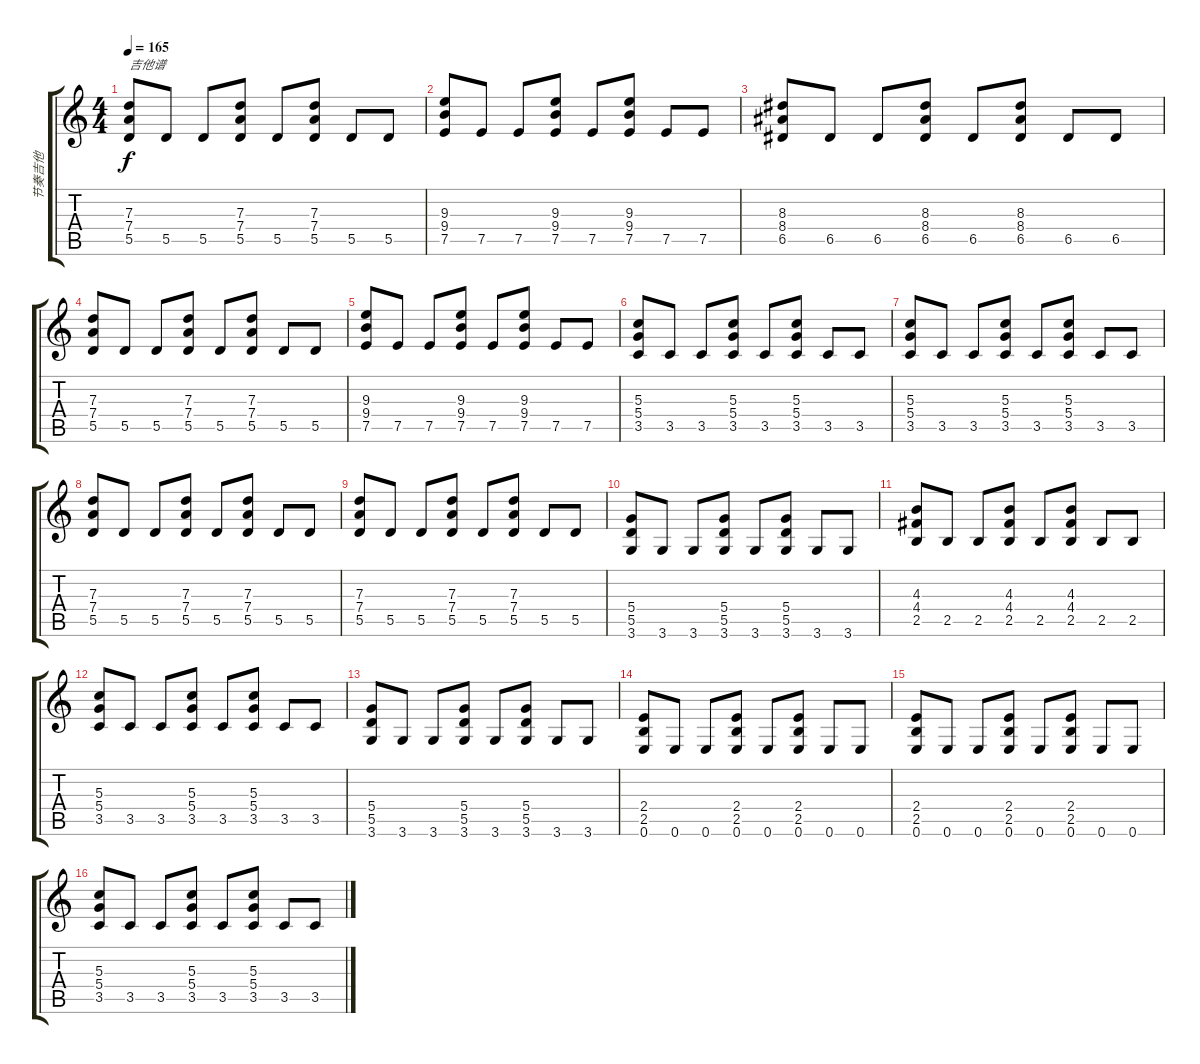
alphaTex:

\track ("节奏吉他" "节奏吉他") {instrument distortionguitar}
\staff {score tabs}
\tuning (E4 B3 G3 D3 A2 E2) {hide}
\ts (4 4)
\tempo 165
\clef g2
\ks c
(7.3 7.4 5.5).8{txt "吉他谱" dy f} 5.5.8 5.5.8 (7.3 7.4 5.5).8 5.5.8 (7.3 7.4 5.5).8 5.5.8 5.5.8 |
(9.3 9.4 7.5).8 7.5.8 7.5.8 (9.3 9.4 7.5).8 7.5.8 (9.3 9.4 7.5).8 7.5.8 7.5.8 |
(8.3 8.4 6.5).8 6.5.8 6.5.8 (8.3 8.4 6.5).8 6.5.8 (8.3 8.4 6.5).8 6.5.8 6.5.8 |
(7.3 7.4 5.5).8 5.5.8 5.5.8 (7.3 7.4 5.5).8 5.5.8 (7.3 7.4 5.5).8 5.5.8 5.5.8 |
(9.3 9.4 7.5).8 7.5.8 7.5.8 (9.3 9.4 7.5).8 7.5.8 (9.3 9.4 7.5).8 7.5.8 7.5.8 |
(5.3 5.4 3.5).8 3.5.8 3.5.8 (5.3 5.4 3.5).8 3.5.8 (5.3 5.4 3.5).8 3.5.8 3.5.8 |
(5.3 5.4 3.5).8 3.5.8 3.5.8 (5.3 5.4 3.5).8 3.5.8 (5.3 5.4 3.5).8 3.5.8 3.5.8 |
(7.3 7.4 5.5).8 5.5.8 5.5.8 (7.3 7.4 5.5).8 5.5.8 (7.3 7.4 5.5).8 5.5.8 5.5.8 |
(7.3 7.4 5.5).8 5.5.8 5.5.8 (7.3 7.4 5.5).8 5.5.8 (7.3 7.4 5.5).8 5.5.8 5.5.8 |
(5.4 5.5 3.6).8 3.6.8 3.6.8 (5.4 5.5 3.6).8 3.6.8 (5.4 5.5 3.6).8 3.6.8 3.6.8 |
(4.3 4.4 2.5).8 2.5.8 2.5.8 (4.3 4.4 2.5).8 2.5.8 (4.3 4.4 2.5).8 2.5.8 2.5.8 |
(5.3 5.4 3.5).8 3.5.8 3.5.8 (5.3 5.4 3.5).8 3.5.8 (5.3 5.4 3.5).8 3.5.8 3.5.8 |
(5.4 5.5 3.6).8 3.6.8 3.6.8 (5.4 5.5 3.6).8 3.6.8 (5.4 5.5 3.6).8 3.6.8 3.6.8 |
(2.4 2.5 0.6).8 0.6.8 0.6.8 (2.4 2.5 0.6).8 0.6.8 (2.4 2.5 0.6).8 0.6.8 0.6.8 |
(2.4 2.5 0.6).8 0.6.8 0.6.8 (2.4 2.5 0.6).8 0.6.8 (2.4 2.5 0.6).8 0.6.8 0.6.8 |
(5.3 5.4 3.5).8 3.5.8 3.5.8 (5.3 5.4 3.5).8 3.5.8 (5.3 5.4 3.5).8 3.5.8 3.5.8
